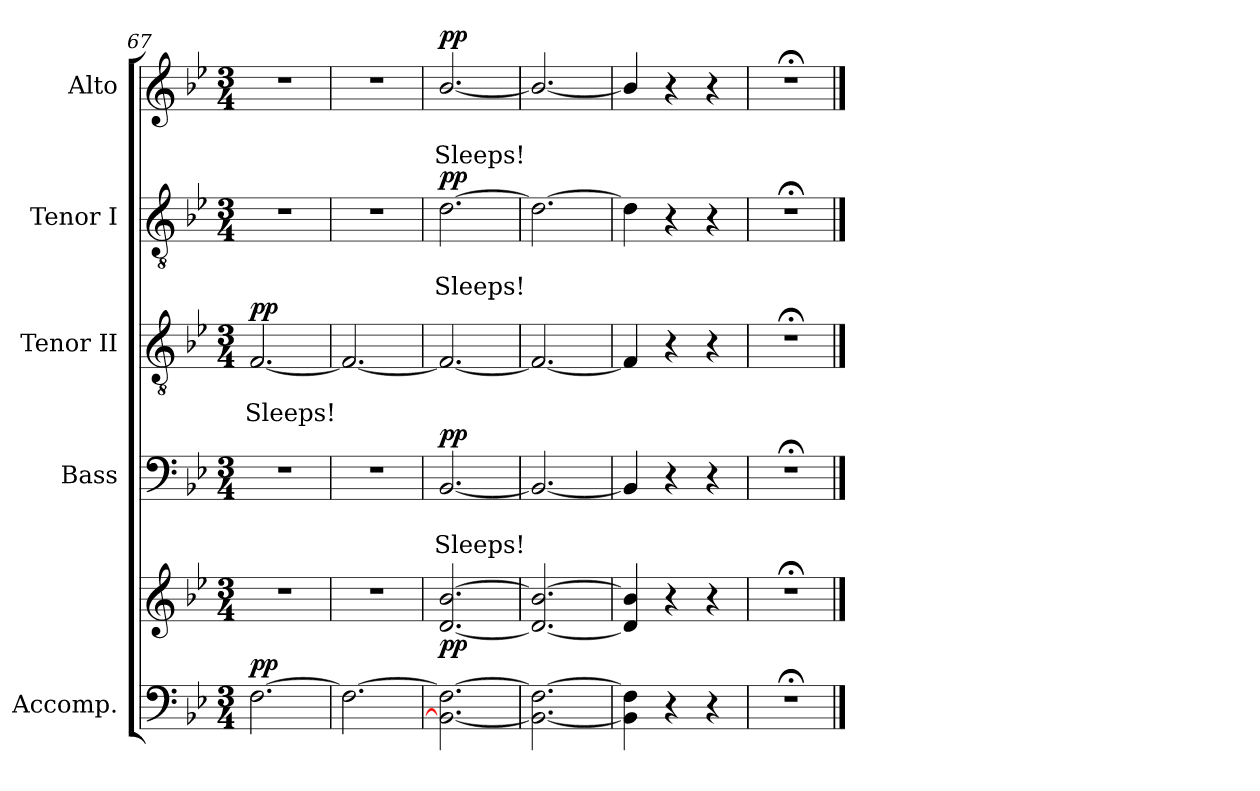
**kern	**kern	**dynam	**kern	**text	**text	**dynam	**kern	**text	**text	**dynam	**kern	**text	**text	**dynam	**kern	**text	**text	**dynam
*part5	*part5	*part5	*part4	*part4	*part4	*part4	*part3	*part3	*part3	*part3	*part2	*part2	*part2	*part2	*part1	*part1	*part1	*part1
*staff6	*staff5	*staff5/6	*staff4	*staff4	*staff4	*staff4	*staff3	*staff3	*staff3	*staff3	*staff2	*staff2	*staff2	*staff2	*staff1	*staff1	*staff1	*staff1
*I"Accomp.	*	*	*I"Bass	*	*	*	*I"Tenor II	*	*	*	*I"Tenor I	*	*	*	*I"Alto	*	*	*
*	*	*	*I'B	*	*	*	*I'T II	*	*	*	*I'T I	*	*	*	*I'A	*	*	*
*clefF4	*clefG2	*	*clefF4	*	*	*	*clefGv2	*	*	*	*clefGv2	*	*	*	*clefG2	*	*	*
*k[b-e-]	*k[b-e-]	*	*k[b-e-]	*	*	*	*k[b-e-]	*	*	*	*k[b-e-]	*	*	*	*k[b-e-]	*	*	*
*B-:	*B-:	*	*B-:	*	*	*	*B-:	*	*	*	*B-:	*	*	*	*B-:	*	*	*
*M3/4	*M3/4	*	*M3/4	*	*	*	*M3/4	*	*	*	*M3/4	*	*	*	*M3/4	*	*	*
=67	=67	=67	=67	=67	=67	=67	=67	=67	=67	=67	=67	=67	=67	=67	=67	=67	=67	=67
!	!LO:N:vis=1	!LO:DY:a=2	!LO:N:vis=1	!	!	!	!	!	!LO:LY:b	!LO:DY:b	!LO:N:vis=1	!	!	!	!LO:N:vis=1	!	!	!
[2.F	2.r	pp	2.r	.	.	.	[2.F	.	Sleeps!	pp	2.r	.	.	.	2.r	.	.	.
=68	=68	=68	=68	=68	=68	=68	=68	=68	=68	=68	=68	=68	=68	=68	=68	=68	=68	=68
!	!LO:N:vis=1	!	!LO:N:vis=1	!	!	!	!	!	!	!	!LO:N:vis=1	!	!	!	!LO:N:vis=1	!	!	!
2.F_	2.r	.	2.r	.	.	.	2.F_	.	.	.	2.r	.	.	.	2.r	.	.	.
=69	=69	=69	=69	=69	=69	=69	=69	=69	=69	=69	=69	=69	=69	=69	=69	=69	=69	=69
!	!	!LO:DY:b	!	!	!LO:LY:b	!LO:DY:b	!	!	!	!	!	!	!LO:LY:b	!LO:DY:b	!	!	!LO:LY:b	!LO:DY:b
2.BB-_ 2.F_	[2.d [2.b-	pp	[2.BB-	.	Sleeps!	pp	2.F_	.	.	.	[2.d	.	Sleeps!	pp	[2.b-/	.	Sleeps!	pp
=70	=70	=70	=70	=70	=70	=70	=70	=70	=70	=70	=70	=70	=70	=70	=70	=70	=70	=70
2.BB-_ 2.F_	2.d_ 2.b-_	.	2.BB-_	.	.	.	2.F_	.	.	.	2.d_	.	.	.	2.b-/_	.	.	.
=71	=71	=71	=71	=71	=71	=71	=71	=71	=71	=71	=71	=71	=71	=71	=71	=71	=71	=71
4BB-] 4F]	4d] 4b-]	.	4BB-]	.	.	.	4F]	.	.	.	4d]	.	.	.	4b-/]	.	.	.
4r	4r	.	4r	.	.	.	4r	.	.	.	4r	.	.	.	4r	.	.	.
4r	4r	.	4r	.	.	.	4r	.	.	.	4r	.	.	.	4r	.	.	.
=72	=72	=72	=72	=72	=72	=72	=72	=72	=72	=72	=72	=72	=72	=72	=72	=72	=72	=72
!LO:N:vis=1	!LO:N:vis=1	!	!LO:N:vis=1	!	!	!	!LO:N:vis=1	!	!	!	!LO:N:vis=1	!	!	!	!LO:N:vis=1	!	!	!
2.r;<	2.r;<	.	2.r;<	.	.	.	2.r;<	.	.	.	2.r;<	.	.	.	2.r;<	.	.	.
==	==	==	==	==	==	==	==	==	==	==	==	==	==	==	==	==	==	==
*-	*-	*-	*-	*-	*-	*-	*-	*-	*-	*-	*-	*-	*-	*-	*-	*-	*-	*-
